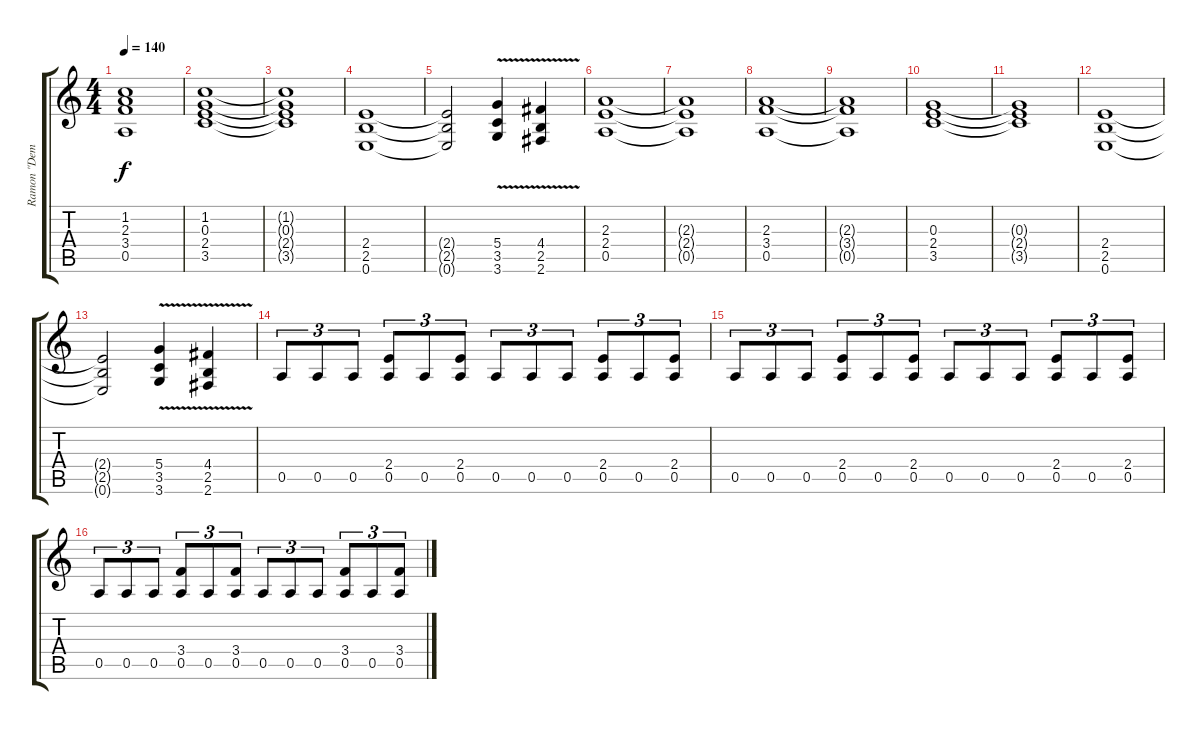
\track ("Ramon \"Demian\" Espejo" "Ramon \"Dem") {instrument distortionguitar}
\staff {score tabs}
\tuning (E4 B3 G3 D3 A2 E2) {hide}
\ts (4 4)
\tempo 140
\clef g2
\ks c
(1.2{t} 2.3{t} 3.4{t} 0.5{t}).1{dy f} |
(1.2 0.3 2.4 3.5).1 |
(1.2{t} 0.3{t} 2.4{t} 3.5{t}).1 |
(2.4 2.5 0.6).1 |
(2.4{t} 2.5{t} 0.6{t}).2 (5.4 3.5{v} 3.6).4 (4.4 2.5{v} 2.6).4 |
(2.3 2.4 0.5).1 |
(2.3{t} 2.4{t} 0.5{t}).1 |
(2.3 3.4 0.5).1 |
(2.3{t} 3.4{t} 0.5{t}).1 |
(0.3 2.4 3.5).1 |
(0.3{t} 2.4{t} 3.5{t}).1 |
(2.4 2.5 0.6).1 |
(2.4{t} 2.5{t} 0.6{t}).2 (5.4 3.5{v} 3.6).4 (4.4 2.5{v} 2.6).4 |
0.5.8{tu (3 2)} 0.5.8{tu (3 2)} 0.5.8{tu (3 2)} (2.4 0.5).8{tu (3 2)} 0.5.8{tu (3 2)} (2.4 0.5).8{tu (3 2)} 0.5.8{tu (3 2)} 0.5.8{tu (3 2)} 0.5.8{tu (3 2)} (2.4 0.5).8{tu (3 2)} 0.5.8{tu (3 2)} (2.4 0.5).8{tu (3 2)} |
0.5.8{tu (3 2)} 0.5.8{tu (3 2)} 0.5.8{tu (3 2)} (2.4 0.5).8{tu (3 2)} 0.5.8{tu (3 2)} (2.4 0.5).8{tu (3 2)} 0.5.8{tu (3 2)} 0.5.8{tu (3 2)} 0.5.8{tu (3 2)} (2.4 0.5).8{tu (3 2)} 0.5.8{tu (3 2)} (2.4 0.5).8{tu (3 2)} |
0.5.8{tu (3 2)} 0.5.8{tu (3 2)} 0.5.8{tu (3 2)} (3.4 0.5).8{tu (3 2)} 0.5.8{tu (3 2)} (3.4 0.5).8{tu (3 2)} 0.5.8{tu (3 2)} 0.5.8{tu (3 2)} 0.5.8{tu (3 2)} (3.4 0.5).8{tu (3 2)} 0.5.8{tu (3 2)} (3.4 0.5).8{tu (3 2)}
